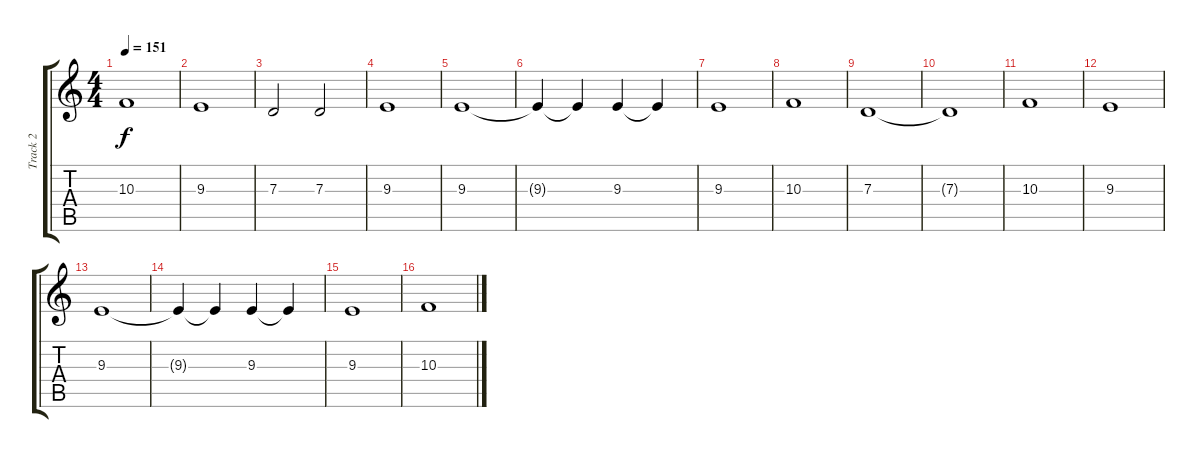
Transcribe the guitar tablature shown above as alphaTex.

\track ("Track 2" "Track 2") {instrument violin}
\staff {score tabs}
\tuning (E4 B3 G3 D3 A2 E2) {hide}
\ts (4 4)
\tempo 151
\clef g2
\ks c
10.3.1{dy f} |
9.3.1 |
7.3.2 7.3.2 |
9.3.1 |
9.3.1 |
9.3{t}.4 9.3{t}.4 9.3.4 9.3{t}.4 |
9.3.1 |
10.3.1 |
7.3.1 |
7.3{t}.1 |
10.3.1 |
9.3.1 |
9.3.1 |
9.3{t}.4 9.3{t}.4 9.3.4 9.3{t}.4 |
9.3.1 |
10.3.1
